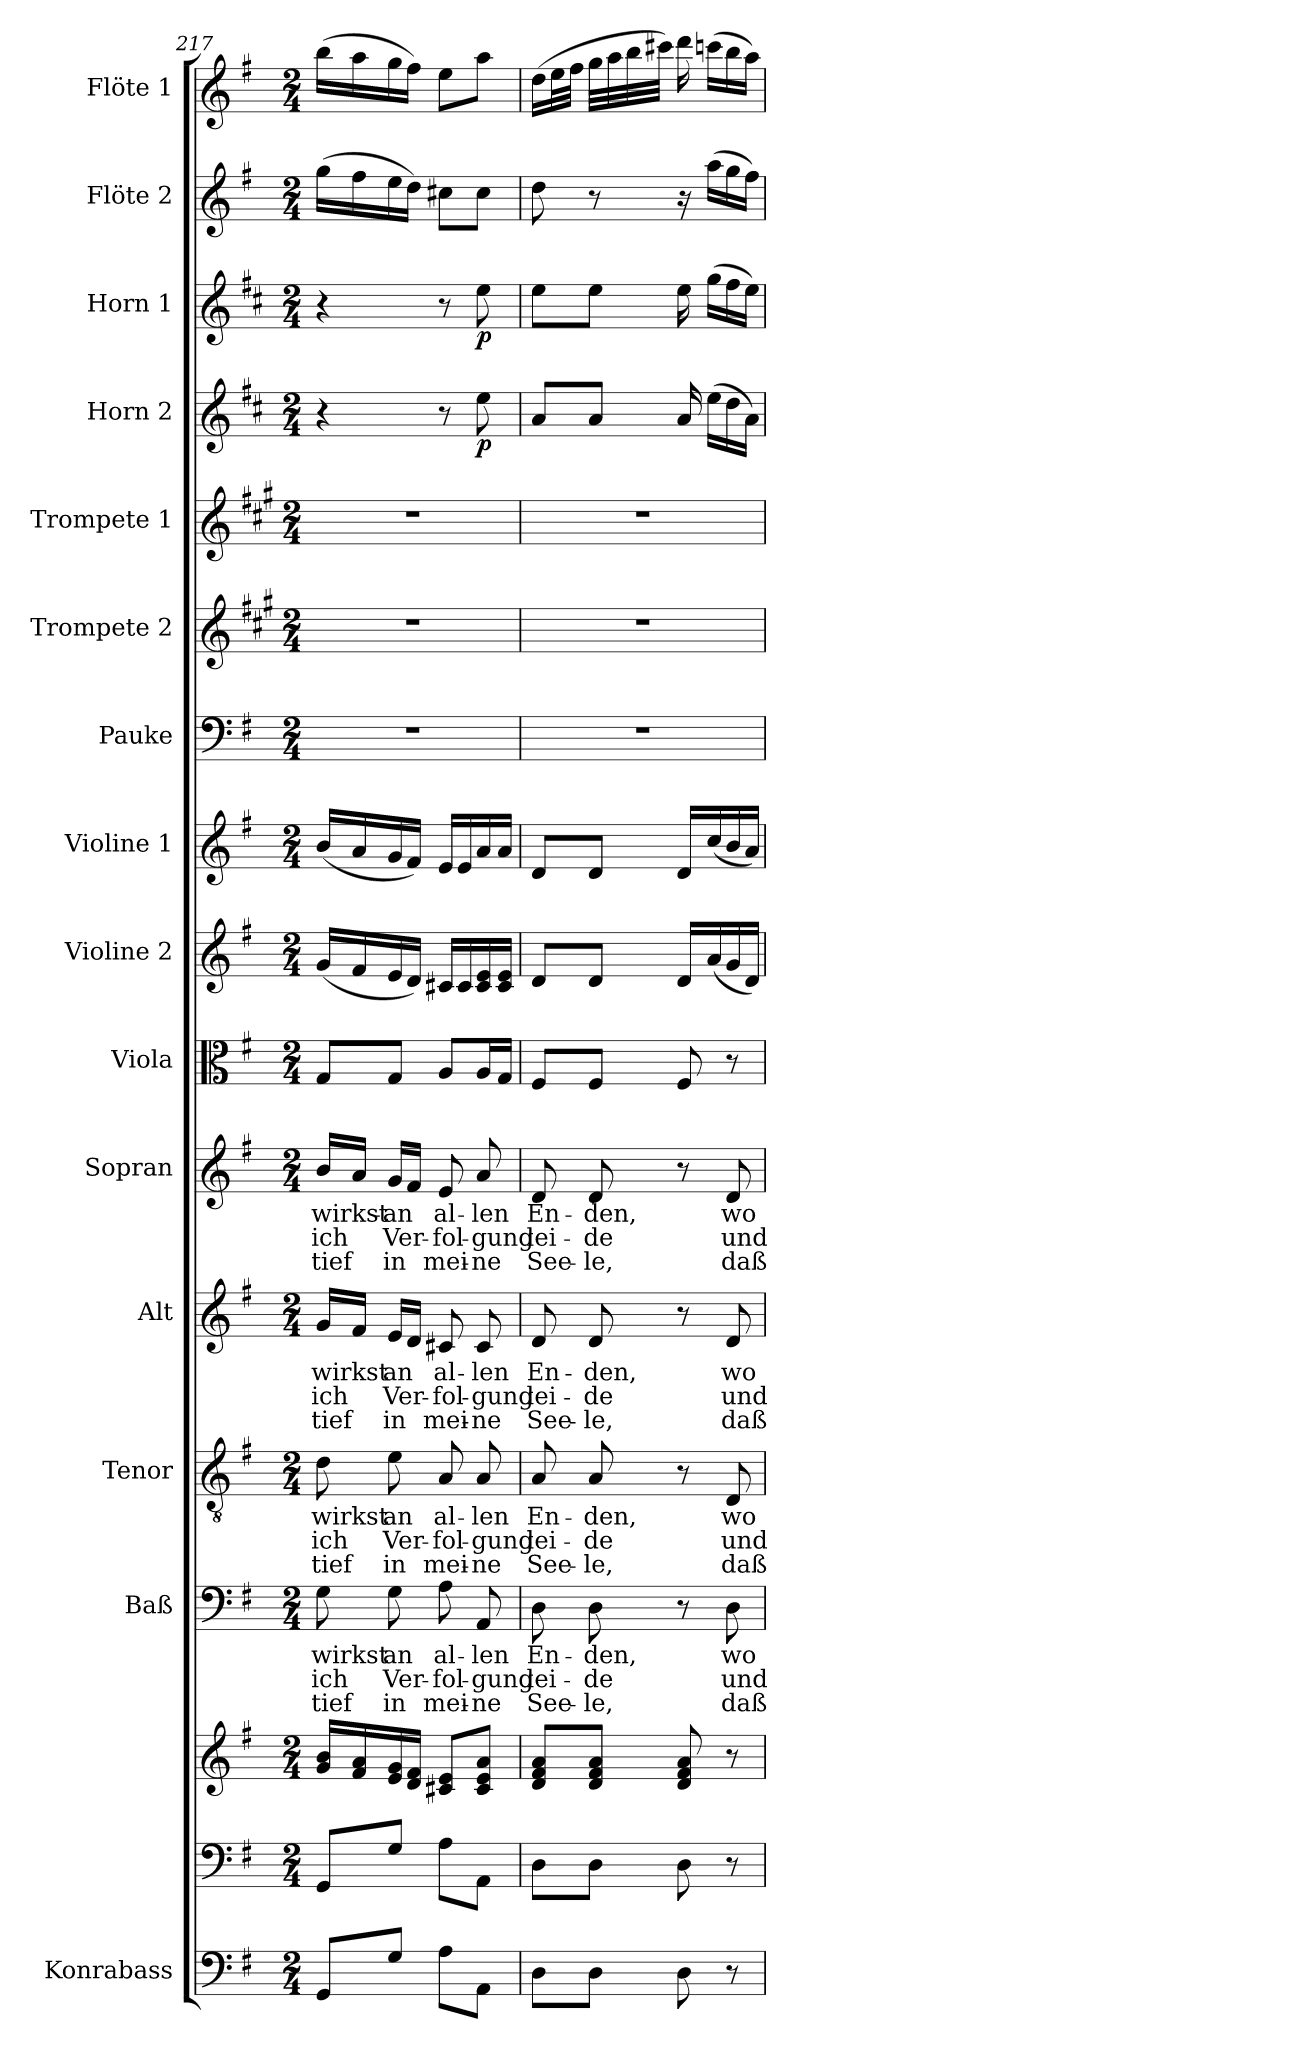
**kern	**kern	**kern	**kern	**text	**text	**text	**kern	**text	**text	**text	**kern	**text	**text	**text	**kern	**text	**text	**text	**kern	**kern	**kern	**kern	**kern	**kern	**kern	**dynam	**kern	**dynam	**kern	**kern
*part16	*part15	*part15	*part14	*part14	*part14	*part14	*part13	*part13	*part13	*part13	*part12	*part12	*part12	*part12	*part11	*part11	*part11	*part11	*part10	*part9	*part8	*part7	*part6	*part5	*part4	*part4	*part3	*part3	*part2	*part1
*staff17	*staff16	*staff15	*staff14	*staff14	*staff14	*staff14	*staff13	*staff13	*staff13	*staff13	*staff12	*staff12	*staff12	*staff12	*staff11	*staff11	*staff11	*staff11	*staff10	*staff9	*staff8	*staff7	*staff6	*staff5	*staff4	*staff4	*staff3	*staff3	*staff2	*staff1
*I"Konrabass	*	*	*I"Baß	*	*	*	*I"Tenor	*	*	*	*I"Alt	*	*	*	*I"Sopran	*	*	*	*I"Viola	*I"Violine 2	*I"Violine 1	*I"Pauke	*I"Trompete 2	*I"Trompete 1	*I"Horn 2	*	*I"Horn 1	*	*I"Flöte 2	*I"Flöte 1
*I'Kb.	*	*	*I'Baß	*	*	*	*I'Ten	*	*	*	*I'Alt	*	*	*	*I'Sop	*	*	*	*I'Vla.	*I'Vln. 2	*I'Vln. 1	*I'Pk.	*I'Trp. 2	*I'Trp. 1	*I'Hrn. 2	*	*I'Hrn. 1	*	*I'Fl. 2	*I'Fl. 1
!!LO:PB:g=z
*clefF4	*clefF4	*clefG2	*clefF4	*	*	*	*clefGv2	*	*	*	*clefG2	*	*	*	*clefG2	*	*	*	*clefC3	*clefG2	*clefG2	*clefF4	*clefG2	*clefG2	*clefG2	*	*clefG2	*	*clefG2	*clefG2
*ITrd7c12	*	*	*	*	*	*	*	*	*	*	*	*	*	*	*	*	*	*	*	*	*	*	*ITrd1c2	*ITrd1c2	*ITrd4c7	*	*ITrd4c7	*	*	*
*k[f#]	*k[f#]	*k[f#]	*k[f#]	*	*	*	*k[f#]	*	*	*	*k[f#]	*	*	*	*k[f#]	*	*	*	*k[f#]	*k[f#]	*k[f#]	*k[f#]	*k[f#]	*k[f#]	*k[f#]	*	*k[f#]	*	*k[f#]	*k[f#]
*G:	*G:	*G:	*G:	*	*	*	*G:	*	*	*	*G:	*	*	*	*G:	*	*	*	*G:	*G:	*G:	*G:	*G:	*G:	*G:	*	*G:	*	*G:	*G:
*M2/4	*M2/4	*M2/4	*M2/4	*	*	*	*M2/4	*	*	*	*M2/4	*	*	*	*M2/4	*	*	*	*M2/4	*M2/4	*M2/4	*M2/4	*M2/4	*M2/4	*M2/4	*	*M2/4	*	*M2/4	*M2/4
=217	=217	=217	=217	=217	=217	=217	=217	=217	=217	=217	=217	=217	=217	=217	=217	=217	=217	=217	=217	=217	=217	=217	=217	=217	=217	=217	=217	=217	=217	=217
!	!	!	!	!LO:LY:b	!LO:LY:b	!LO:LY:b	!	!LO:LY:b	!LO:LY:b	!LO:LY:b	!	!LO:LY:b	!LO:LY:b	!LO:LY:b	!	!LO:LY:b	!LO:LY:b	!LO:LY:b	!	!	!	!	!	!	!	!	!	!	!	!
8GGG/L	8GG/L	16g/ 16b/LL	8G\	wirkst	ich	tief	8d\	wirkst	ich	tief	16g/LL	wirkst	ich	tief	16b/LL	wirkst-	ich	tief	8G/L	(<16g/LL	(<16b/LL	2r	2r	2r	4r	.	4r	.	(>16gg\LL	(>16bb\LL
.	.	16f#/ 16a/	.	.	.	.	.	.	.	.	16f#/JJ	.	.	.	16a/JJ	.	.	.	.	16f#/	16a/	.	.	.	.	.	.	.	16ff#\	16aa\
!	!	!	!	!LO:LY:b	!LO:LY:b	!LO:LY:b	!	!LO:LY:b	!LO:LY:b	!LO:LY:b	!	!LO:LY:b	!LO:LY:b	!LO:LY:b	!	!LO:LY:b	!LO:LY:b	!LO:LY:b	!	!	!	!	!	!	!	!	!	!	!	!
8GG/J	8G/J	16e/ 16g/	8G\	an	Ver-	in	8e\	an	Ver-	in	16e/LL	an	Ver-	in	16g/LL	-an	Ver-	in	8G/J	16e/	16g/	.	.	.	.	.	.	.	16ee\	16gg\
.	.	16d/ 16f#/JJ	.	.	.	.	.	.	.	.	16d/JJ	.	.	.	16f#/JJ	.	.	.	.	16d/JJ)	16f#/JJ)	.	.	.	.	.	.	.	16dd\JJ)	16ff#\JJ)
!	!	!	!	!LO:LY:b	!LO:LY:b	!LO:LY:b	!	!LO:LY:b	!LO:LY:b	!LO:LY:b	!	!LO:LY:b	!LO:LY:b	!LO:LY:b	!	!LO:LY:b	!LO:LY:b	!LO:LY:b	!	!	!	!	!	!	!	!	!	!	!	!
8AA\L	8A\L	8c#X/ 8e/L	8A\	al-	-fol-	mei-	8A/	al-	-fol-	mei-	8c#X/	al-	-fol-	mei-	8e/	al-	-fol-	mei-	8A/L	16c#X/LL	16e/LL	.	.	.	8r	.	8r	.	8cc#X\L	8ee\L
.	.	.	.	.	.	.	.	.	.	.	.	.	.	.	.	.	.	.	.	16c#/	16e/	.	.	.	.	.	.	.	.	.
!	!	!	!	!LO:LY:b	!LO:LY:b	!LO:LY:b	!	!LO:LY:b	!LO:LY:b	!LO:LY:b	!	!LO:LY:b	!LO:LY:b	!LO:LY:b	!	!LO:LY:b	!LO:LY:b	!LO:LY:b	!	!	!	!	!	!	!	!LO:DY:b	!	!LO:DY:b	!	!
8AAA\J	8AA\J	8c#/ 8e/ 8a/J	8AA/	-len	-gung	-ne	8A/	-len	-gung	-ne	8c#/	-len	-gung	-ne	8a/	-len	-gung	-ne	16A/L	16c#/ 16e/	16a/	.	.	.	8a\	p	8a\	p	8cc#\J	8aa\J
.	.	.	.	.	.	.	.	.	.	.	.	.	.	.	.	.	.	.	16G/JJ	16c#/ 16e/JJ	16a/JJ	.	.	.	.	.	.	.	.	.
=218	=218	=218	=218	=218	=218	=218	=218	=218	=218	=218	=218	=218	=218	=218	=218	=218	=218	=218	=218	=218	=218	=218	=218	=218	=218	=218	=218	=218	=218	=218
!	!	!	!	!LO:LY:b	!LO:LY:b	!LO:LY:b	!	!LO:LY:b	!LO:LY:b	!LO:LY:b	!	!LO:LY:b	!LO:LY:b	!LO:LY:b	!	!LO:LY:b	!LO:LY:b	!LO:LY:b	!	!	!	!	!	!	!	!	!	!	!	!
8DD\L	8D\L	8d/ 8f#/ 8a/L	8D\	En-	lei-	See-	8A/	En-	lei-	See-	8d/	En-	lei-	See-	8d/	En-	lei-	See-	8F#/L	8d/L	8d/L	2r	2r	2r	8d/L	.	8a\L	.	8dd\	(>16dd\LL
.	.	.	.	.	.	.	.	.	.	.	.	.	.	.	.	.	.	.	.	.	.	.	.	.	.	.	.	.	.	32ee\L
.	.	.	.	.	.	.	.	.	.	.	.	.	.	.	.	.	.	.	.	.	.	.	.	.	.	.	.	.	.	32ff#\JJJ
!	!	!	!	!LO:LY:b	!LO:LY:b	!LO:LY:b	!	!LO:LY:b	!LO:LY:b	!LO:LY:b	!	!LO:LY:b	!LO:LY:b	!LO:LY:b	!	!LO:LY:b	!LO:LY:b	!LO:LY:b	!	!	!	!	!	!	!	!	!	!	!	!
8DD\J	8D\J	8d/ 8f#/ 8a/J	8D\	-den,	-de	-le,	8A/	-den,	-de	-le,	8d/	-den,	-de	-le,	8d/	-den,	-de	-le,	8F#/J	8d/J	8d/J	.	.	.	8d/J	.	8a\J	.	8r	32gg\LLL
.	.	.	.	.	.	.	.	.	.	.	.	.	.	.	.	.	.	.	.	.	.	.	.	.	.	.	.	.	.	32aa\
.	.	.	.	.	.	.	.	.	.	.	.	.	.	.	.	.	.	.	.	.	.	.	.	.	.	.	.	.	.	32bb\
.	.	.	.	.	.	.	.	.	.	.	.	.	.	.	.	.	.	.	.	.	.	.	.	.	.	.	.	.	.	32ccc#X\JJJ)
8DD\	8D\	8d/ 8f#/ 8a/	8r	.	.	.	8r	.	.	.	8r	.	.	.	8r	.	.	.	8F#/	16d/LL	16d/LL	.	.	.	16d/	.	16a\	.	16r	16ddd\
.	.	.	.	.	.	.	.	.	.	.	.	.	.	.	.	.	.	.	.	(<16a/	(<16cc/	.	.	.	(>16a\LL	.	(>16cc\LL	.	(>16aa\LL	(>16cccn\LL
!	!	!	!	!LO:LY:b	!LO:LY:b	!LO:LY:b	!	!LO:LY:b	!LO:LY:b	!LO:LY:b	!	!LO:LY:b	!LO:LY:b	!LO:LY:b	!	!LO:LY:b	!LO:LY:b	!LO:LY:b	!	!	!	!	!	!	!	!	!	!	!	!
8r	8r	8r	8D\	wo	und	daß	8D/	wo	und	daß	8d/	wo	und	daß	8d/	wo	und	daß	8r	16g/	16b/	.	.	.	16g\	.	16b\	.	16gg\	16bb\
.	.	.	.	.	.	.	.	.	.	.	.	.	.	.	.	.	.	.	.	16d/JJ)	16a/JJ)	.	.	.	16d\JJ)	.	16a\JJ)	.	16ff#\JJ)	16aa\JJ)
=	=	=	=	=	=	=	=	=	=	=	=	=	=	=	=	=	=	=	=	=	=	=	=	=	=	=	=	=	=	=
*-	*-	*-	*-	*-	*-	*-	*-	*-	*-	*-	*-	*-	*-	*-	*-	*-	*-	*-	*-	*-	*-	*-	*-	*-	*-	*-	*-	*-	*-	*-
